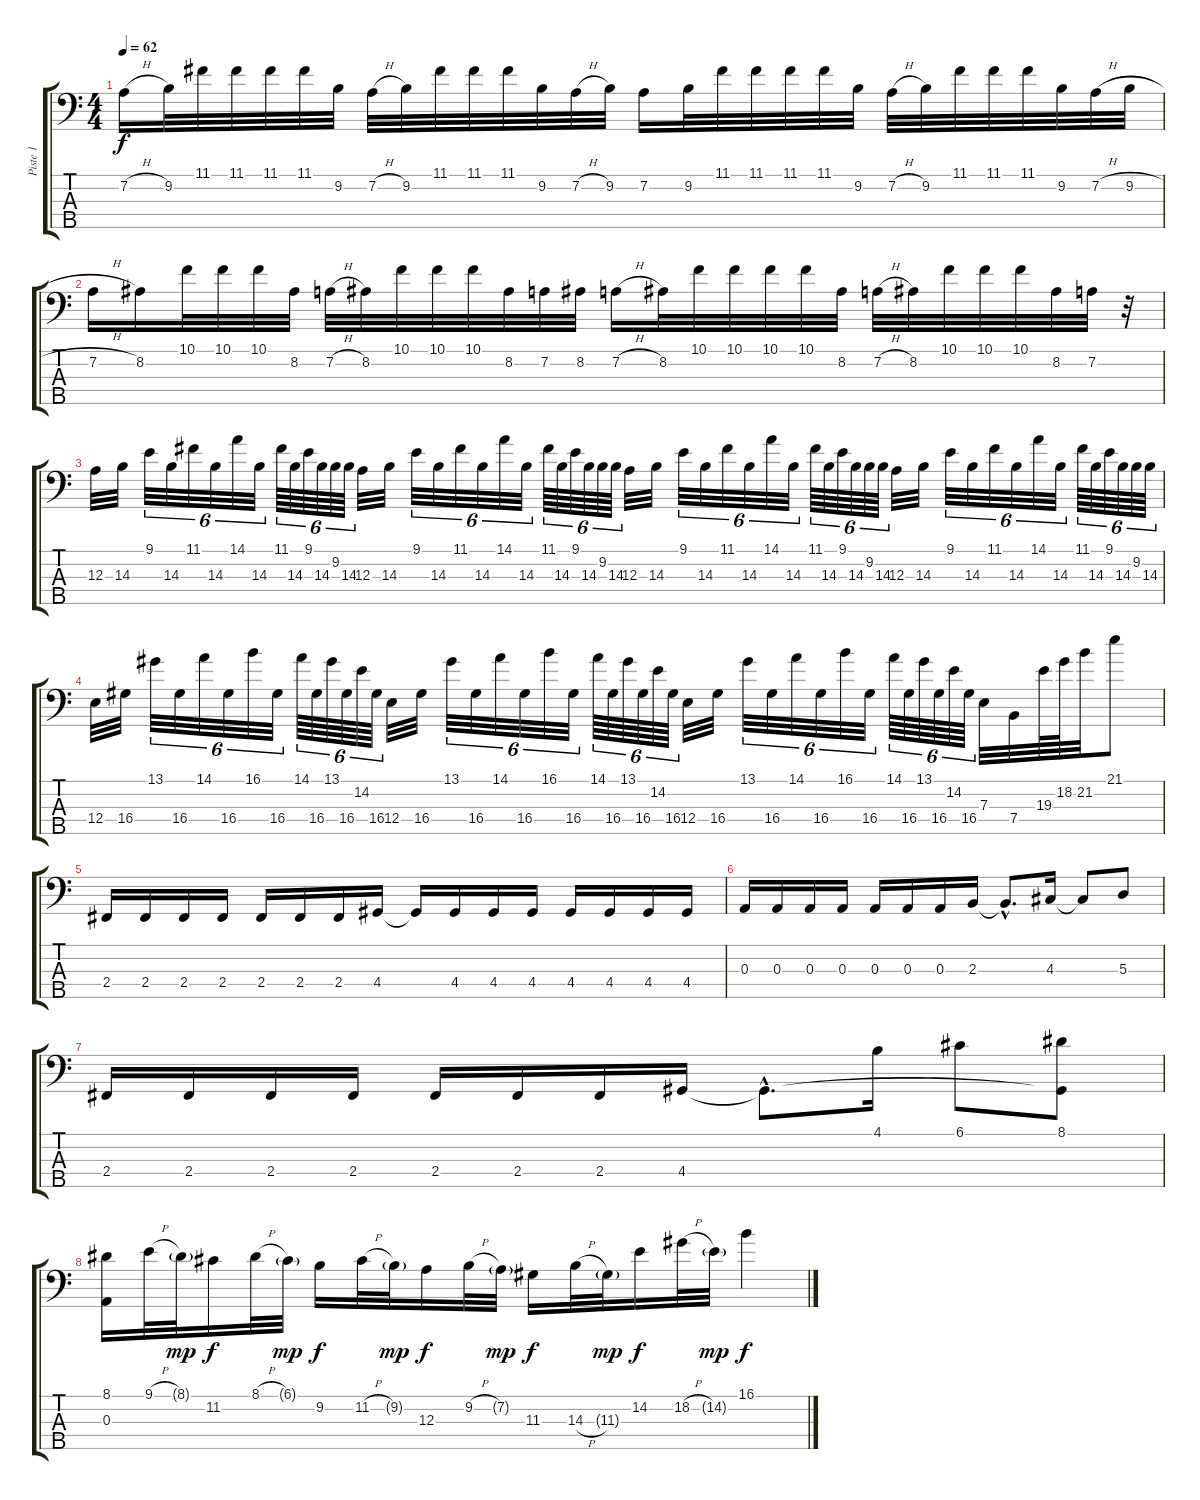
\track ("Piste 1" "Piste 1") {instrument electricbassfinger}
\staff {score tabs}
\tuning (G2 D2 A1 E1 B0) {hide}
\ts (4 4)
\tempo 62
\clef f4
\ks c
7.2{h}.16{dy f} 9.2.32 11.1.32 11.1.32 11.1.32 11.1.32 9.2.32 7.2{h}.32 9.2.32 11.1.32 11.1.32 11.1.32 9.2.32 7.2{h}.32 9.2.32 7.2.16 9.2.32 11.1.32 11.1.32 11.1.32 11.1.32 9.2.32 7.2{h}.32 9.2.32 11.1.32 11.1.32 11.1.32 9.2.32 7.2{h}.32 9.2{h}.32 |
7.2{h}.16 8.2.16 10.1.32 10.1.32 10.1.32 8.2.32 7.2{h}.32 8.2.32 10.1.32 10.1.32 10.1.32 8.2.32 7.2.32 8.2.32 7.2{h}.16 8.2.32 10.1.32 10.1.32 10.1.32 10.1.32 8.2.32 7.2{h}.32 8.2.32 10.1.32 10.1.32 10.1.32 8.2.32 7.2.32 r.32 |
12.3.32 14.3.32 9.1.32{tu (6 4)} 14.3.32{tu (6 4)} 11.1.32{tu (6 4)} 14.3.32{tu (6 4)} 14.1.32{tu (6 4)} 14.3.32{tu (6 4)} 11.1.64{tu (6 4)} 14.3.64{tu (6 4)} 9.1.64{tu (6 4)} 14.3.64{tu (6 4)} 9.2.64{tu (6 4)} 14.3.64{tu (6 4)} 12.3.32 14.3.32 9.1.32{tu (6 4)} 14.3.32{tu (6 4)} 11.1.32{tu (6 4)} 14.3.32{tu (6 4)} 14.1.32{tu (6 4)} 14.3.32{tu (6 4)} 11.1.64{tu (6 4)} 14.3.64{tu (6 4)} 9.1.64{tu (6 4)} 14.3.64{tu (6 4)} 9.2.64{tu (6 4)} 14.3.64{tu (6 4)} 12.3.32 14.3.32 9.1.32{tu (6 4)} 14.3.32{tu (6 4)} 11.1.32{tu (6 4)} 14.3.32{tu (6 4)} 14.1.32{tu (6 4)} 14.3.32{tu (6 4)} 11.1.64{tu (6 4)} 14.3.64{tu (6 4)} 9.1.64{tu (6 4)} 14.3.64{tu (6 4)} 9.2.64{tu (6 4)} 14.3.64{tu (6 4)} 12.3.32 14.3.32 9.1.32{tu (6 4)} 14.3.32{tu (6 4)} 11.1.32{tu (6 4)} 14.3.32{tu (6 4)} 14.1.32{tu (6 4)} 14.3.32{tu (6 4)} 11.1.64{tu (6 4)} 14.3.64{tu (6 4)} 9.1.64{tu (6 4)} 14.3.64{tu (6 4)} 9.2.64{tu (6 4)} 14.3.64{tu (6 4)} |
12.4.32 16.4.32 13.1.32{tu (6 4)} 16.4.32{tu (6 4)} 14.1.32{tu (6 4)} 16.4.32{tu (6 4)} 16.1.32{tu (6 4)} 16.4.32{tu (6 4)} 14.1.64{tu (6 4)} 16.4.64{tu (6 4)} 13.1.64{tu (6 4)} 16.4.64{tu (6 4)} 14.2.64{tu (6 4)} 16.4.64{tu (6 4)} 12.4.32 16.4.32 13.1.32{tu (6 4)} 16.4.32{tu (6 4)} 14.1.32{tu (6 4)} 16.4.32{tu (6 4)} 16.1.32{tu (6 4)} 16.4.32{tu (6 4)} 14.1.64{tu (6 4)} 16.4.64{tu (6 4)} 13.1.64{tu (6 4)} 16.4.64{tu (6 4)} 14.2.64{tu (6 4)} 16.4.64{tu (6 4)} 12.4.32 16.4.32 13.1.32{tu (6 4)} 16.4.32{tu (6 4)} 14.1.32{tu (6 4)} 16.4.32{tu (6 4)} 16.1.32{tu (6 4)} 16.4.32{tu (6 4)} 14.1.64{tu (6 4)} 16.4.64{tu (6 4)} 13.1.64{tu (6 4)} 16.4.64{tu (6 4)} 14.2.64{tu (6 4)} 16.4.64{tu (6 4)} 7.3.32 7.4.32 19.3.64 18.2.64 21.2.32 21.1.8 |
2.4.16 2.4.16 2.4.16 2.4.16 2.4.16 2.4.16 2.4.16 4.4.16 4.4{t}.16 4.4.16 4.4.16 4.4.16 4.4.16 4.4.16 4.4.16 4.4.16 |
0.3.16 0.3.16 0.3.16 0.3.16 0.3.16 0.3.16 0.3.16 2.3.16 2.3{hac t}.8{d} 4.3.16 4.3{t}.8 5.3.8 |
2.4.16 2.4.16 2.4.16 2.4.16 2.4.16 2.4.16 2.4.16 4.4.16 4.4{hac t}.8{d} 4.1.16 6.1.8 (8.1 4.4{t}).8 |
(8.1 0.3).16 9.1{h}.32 8.1{g}.32{dy mp} 11.2.16{dy f} 8.1{h}.32 6.1{g}.32{dy mp} 9.2.16{dy f} 11.2{h}.32 9.2{g}.32{dy mp} 12.3.16{dy f} 9.2{h}.32 7.2{g}.32{dy mp} 11.3.16{dy f} 14.3{h}.32 11.3{g}.32{dy mp} 14.2.16{dy f} 18.2{h}.32 14.2{g}.32{dy mp} 16.1.4{dy f}
